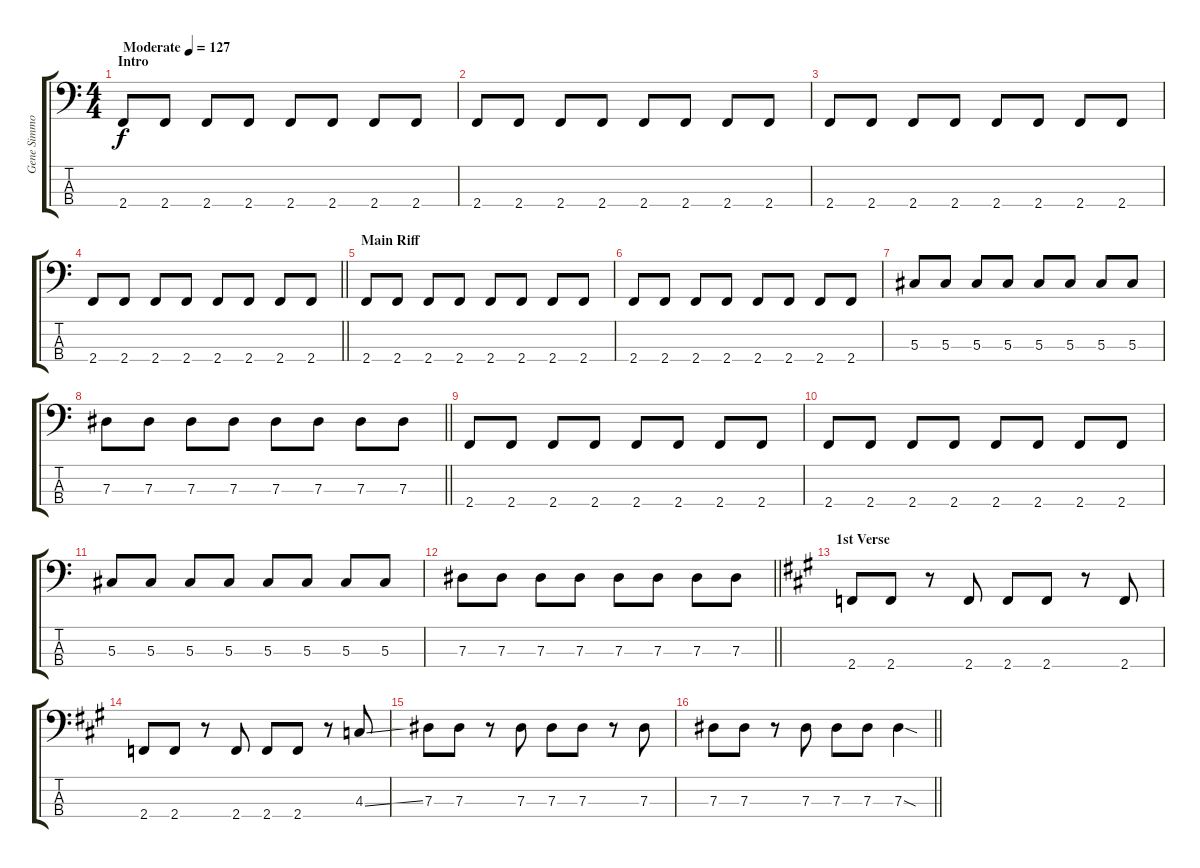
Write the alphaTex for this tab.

\track ("Gene Simmons (Bass)" "Gene Simmo") {instrument electricbasspick}
\staff {score tabs}
\tuning (Gb2 Db2 Ab1 Eb1) {hide}
\ts (4 4)
\section ("" "Intro")
\tempo (127 "Moderate")
\clef f4
\ks c
2.4.8{dy f instrument electricbasspick} 2.4.8 2.4.8 2.4.8 2.4.8 2.4.8 2.4.8 2.4.8 |
2.4.8 2.4.8 2.4.8 2.4.8 2.4.8 2.4.8 2.4.8 2.4.8 |
2.4.8 2.4.8 2.4.8 2.4.8 2.4.8 2.4.8 2.4.8 2.4.8 |
\barLineRight lightlight
2.4.8 2.4.8 2.4.8 2.4.8 2.4.8 2.4.8 2.4.8 2.4.8 |
\section ("" "Main Riff")
2.4.8 2.4.8 2.4.8 2.4.8 2.4.8 2.4.8 2.4.8 2.4.8 |
2.4.8 2.4.8 2.4.8 2.4.8 2.4.8 2.4.8 2.4.8 2.4.8 |
5.3.8 5.3.8 5.3.8 5.3.8 5.3.8 5.3.8 5.3.8 5.3.8 |
\barLineRight lightlight
7.3.8 7.3.8 7.3.8 7.3.8 7.3.8 7.3.8 7.3.8 7.3.8 |
2.4.8 2.4.8 2.4.8 2.4.8 2.4.8 2.4.8 2.4.8 2.4.8 |
2.4.8 2.4.8 2.4.8 2.4.8 2.4.8 2.4.8 2.4.8 2.4.8 |
5.3.8 5.3.8 5.3.8 5.3.8 5.3.8 5.3.8 5.3.8 5.3.8 |
\barLineRight lightlight
7.3.8 7.3.8 7.3.8 7.3.8 7.3.8 7.3.8 7.3.8 7.3.8 |
\section ("" "1st Verse")
\ks a
2.4.8 2.4.8 r.8 2.4.8 2.4.8 2.4.8 r.8 2.4.8 |
2.4.8 2.4.8 r.8 2.4.8 2.4.8 2.4.8 r.8 4.3{ss}.8 |
7.3.8 7.3.8 r.8 7.3.8 7.3.8 7.3.8 r.8 7.3.8 |
\barLineRight lightlight
7.3.8 7.3.8 r.8 7.3.8 7.3.8 7.3.8 7.3{sod}.4
